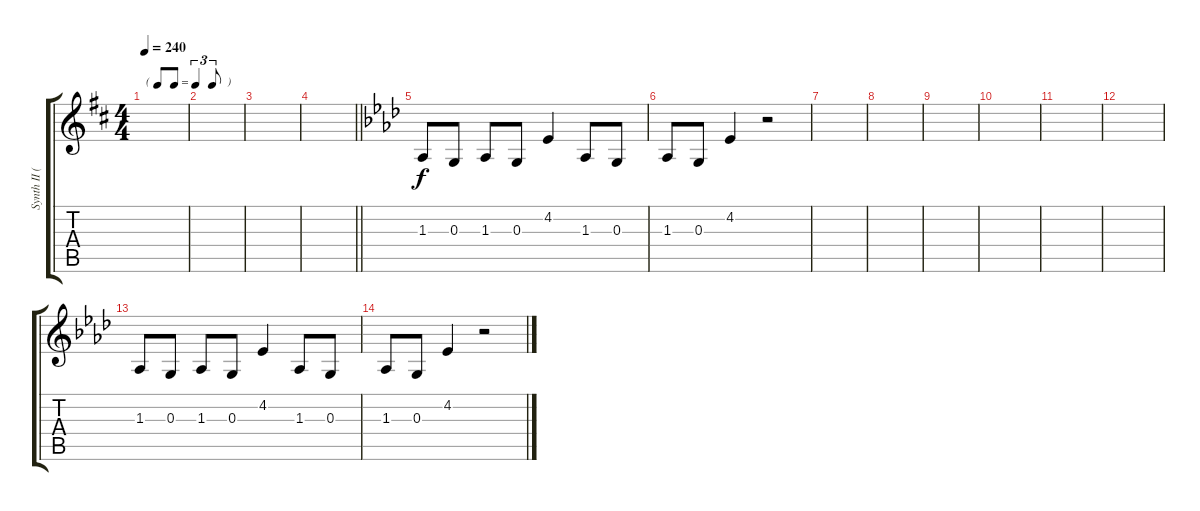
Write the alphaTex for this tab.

\track ("Synth II (Kotobuki Tsumugi)" "Synth II (") {instrument lead5charang}
\staff {score tabs}
\tuning (E4 B3 G3 D3 A2 E2) {hide}
\ts (4 4)
\tf triplet8th
\tempo 240
\clef g2
\ks d
|
|
|
\barLineRight lightlight
|
\ks ab
1.3.8 0.3.8 1.3.8 0.3.8 4.2.4 1.3.8 0.3.8 |
1.3.8 0.3.8 4.2.4 r.2 |
|
|
|
|
|
|
1.3.8 0.3.8 1.3.8 0.3.8 4.2.4 1.3.8 0.3.8 |
1.3.8 0.3.8 4.2.4 r.2
